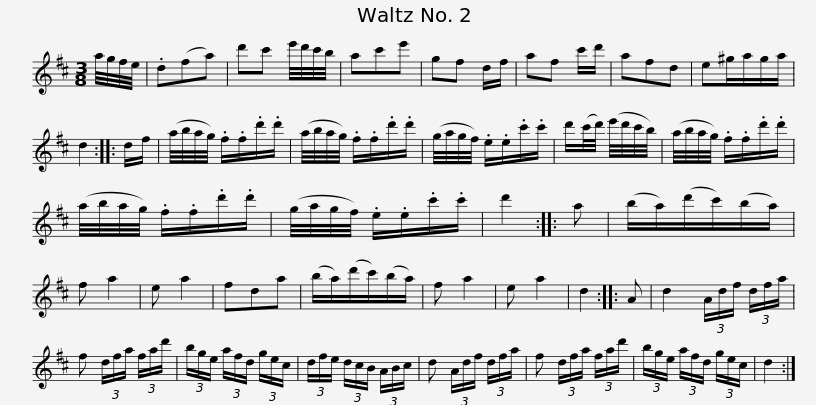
X:1
L:1/8
M:3/8
I:linebreak $
K:D
V:1 treble
V:1
 a/4g/4f/4e/4 | .d(fa) | d'c' e'/4d'/4c'/4b/4 | ac'e' | gf d/f/ | %5
 af c'/d'/ | afd | e^g/a/g/a/ | d2 :: d/f/ |$ %10
 (a/4b/4a/4g/4) .f/.f/.d'/.d'/ | (a/4b/4a/4g/4) .f/.f/.d'/.d'/ | (g/4a/4g/4f/4) .e/.e/.c'/.c'/ | d'/(c'/4d'/4) (e'/4d'/4c'/4b/4) | (a/4b/4a/4g/4) .f/.f/.d'/.d'/ |$ %15
 (a/4b/4a/4g/4) .f/.f/.d'/.d'/ | (g/4a/4g/4f/4) .e/.e/.c'/.c'/ | d'2 :: a | (b/a/)(d'/c'/)(b/a/) | %20
 f a2 | e a2 | fda | (b/a/)(d'/c'/)(b/a/) |$ f a2 | %25
 e a2 | d2 :: A | d2 (3A/d/f/ (3d/f/a/ | f (3d/f/a/ (3f/a/d'/ | %30
 (3b/g/e/ (3a/f/d/ (3g/e/c/ | (3d/f/e/ (3d/c/B/ (3A/B/c/ | d (3A/d/f/ (3d/f/a/ |$ f (3d/f/a/ (3f/a/d'/ | (3b/g/e/ (3a/f/d/ (3g/e/c/ | %35
 d2 :| %36
